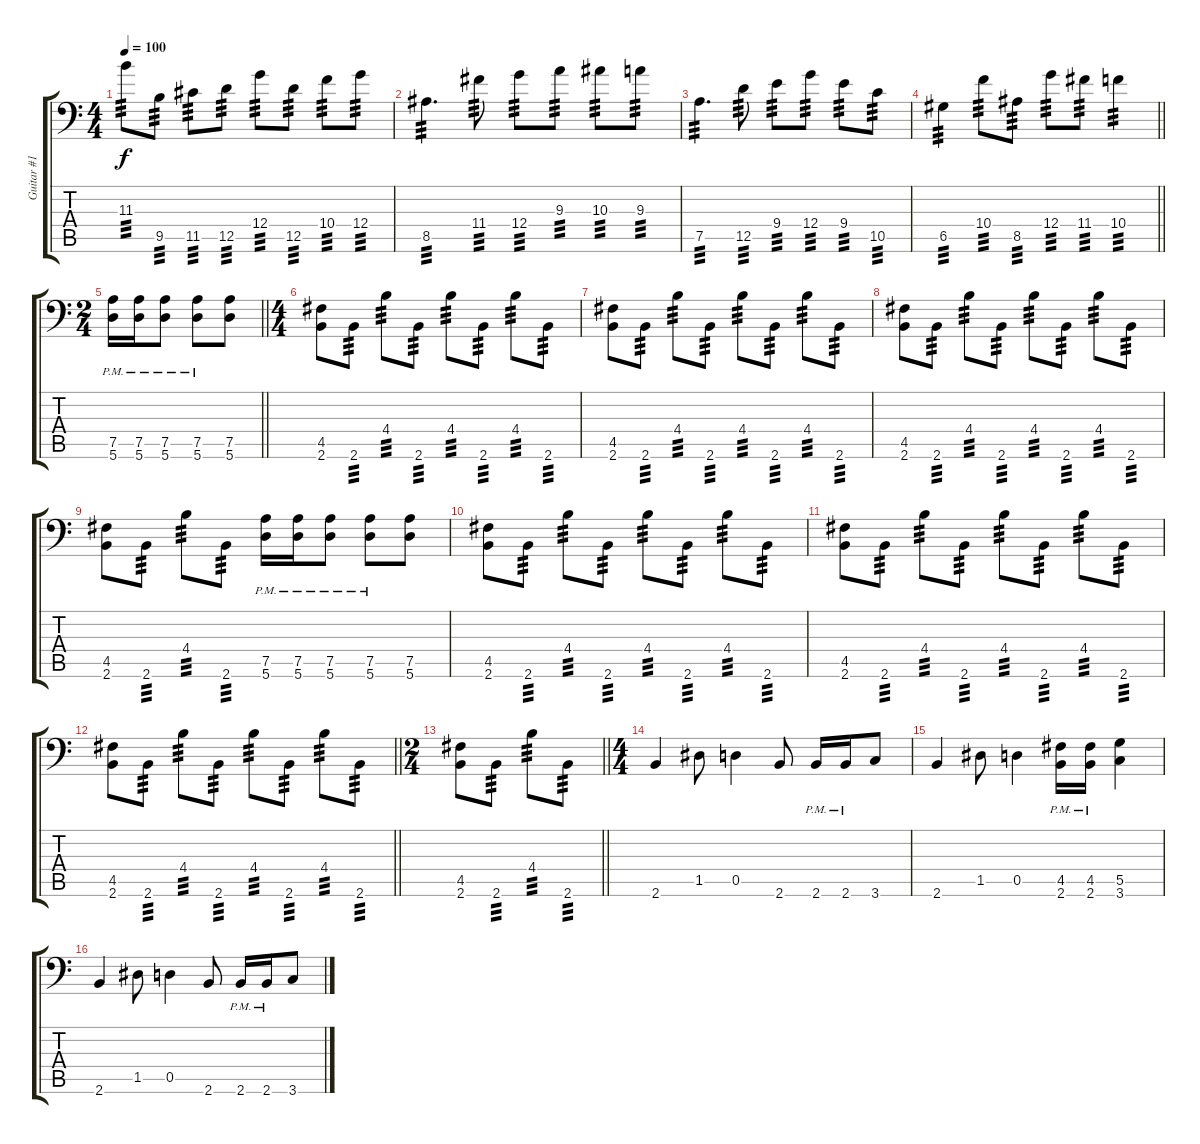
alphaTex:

\track ("Guitar #1" "Guitar #1") {instrument distortionguitar}
\staff {score tabs}
\tuning (A3 E3 C3 G2 D2 A1) {hide}
\ts (4 4)
\tempo 100
\clef f4
\ks c
11.3.8{tp 3 dy f volume 16 instrument distortionguitar} 9.5.8{tp 3} 11.5.8{tp 3} 12.5.8{tp 3} 12.4.8{tp 3} 12.5.8{tp 3} 10.4.8{tp 3} 12.4.8{tp 3} |
8.5.4{d tp 3} 11.4.8{tp 3} 12.4.8{tp 3} 9.3.8{tp 3} 10.3.8{tp 3} 9.3.8{tp 3} |
7.5.4{d tp 3} 12.5.8{tp 3} 9.4.8{tp 3} 12.4.8{tp 3} 9.4.8{tp 3} 10.5.8{tp 3} |
\barLineRight lightlight
6.5.4{tp 3} 10.4.8{tp 3} 8.5.8{tp 3} 12.4.8{tp 3} 11.4.8{tp 3} 10.4.4{tp 3} |
\ts (2 4)
\barLineRight lightlight
(7.5{pm} 5.6{pm}).16{volume 14} (7.5{pm} 5.6{pm}).16 (7.5{pm} 5.6{pm}).8 (7.5{pm} 5.6{pm}).8 (7.5 5.6).8 |
\ts (4 4)
(4.5 2.6).8 2.6.8{tp 3} 4.4.8{tp 3} 2.6.8{tp 3} 4.4.8{tp 3} 2.6.8{tp 3} 4.4.8{tp 3} 2.6.8{tp 3} |
(4.5 2.6).8 2.6.8{tp 3} 4.4.8{tp 3} 2.6.8{tp 3} 4.4.8{tp 3} 2.6.8{tp 3} 4.4.8{tp 3} 2.6.8{tp 3} |
(4.5 2.6).8 2.6.8{tp 3} 4.4.8{tp 3} 2.6.8{tp 3} 4.4.8{tp 3} 2.6.8{tp 3} 4.4.8{tp 3} 2.6.8{tp 3} |
(4.5 2.6).8 2.6.8{tp 3} 4.4.8{tp 3} 2.6.8{tp 3} (7.5{pm} 5.6{pm}).16 (7.5{pm} 5.6{pm}).16 (7.5{pm} 5.6{pm}).8 (7.5{pm} 5.6{pm}).8 (7.5 5.6).8 |
(4.5 2.6).8 2.6.8{tp 3} 4.4.8{tp 3} 2.6.8{tp 3} 4.4.8{tp 3} 2.6.8{tp 3} 4.4.8{tp 3} 2.6.8{tp 3} |
(4.5 2.6).8 2.6.8{tp 3} 4.4.8{tp 3} 2.6.8{tp 3} 4.4.8{tp 3} 2.6.8{tp 3} 4.4.8{tp 3} 2.6.8{tp 3} |
\barLineRight lightlight
(4.5 2.6).8 2.6.8{tp 3} 4.4.8{tp 3} 2.6.8{tp 3} 4.4.8{tp 3} 2.6.8{tp 3} 4.4.8{tp 3} 2.6.8{tp 3} |
\ts (2 4)
\barLineRight lightlight
(4.5 2.6).8 2.6.8{tp 3} 4.4.8{tp 3} 2.6.8{tp 3} |
\ts (4 4)
2.6.4 1.5.8 0.5.4 2.6.8 2.6{pm}.16 2.6{pm}.16 3.6.8 |
2.6.4 1.5.8 0.5.4 (4.5{pm} 2.6{pm}).16 (4.5{pm} 2.6{pm}).16 (5.5 3.6).4 |
2.6.4 1.5.8 0.5.4 2.6.8 2.6{pm}.16 2.6{pm}.16 3.6.8
